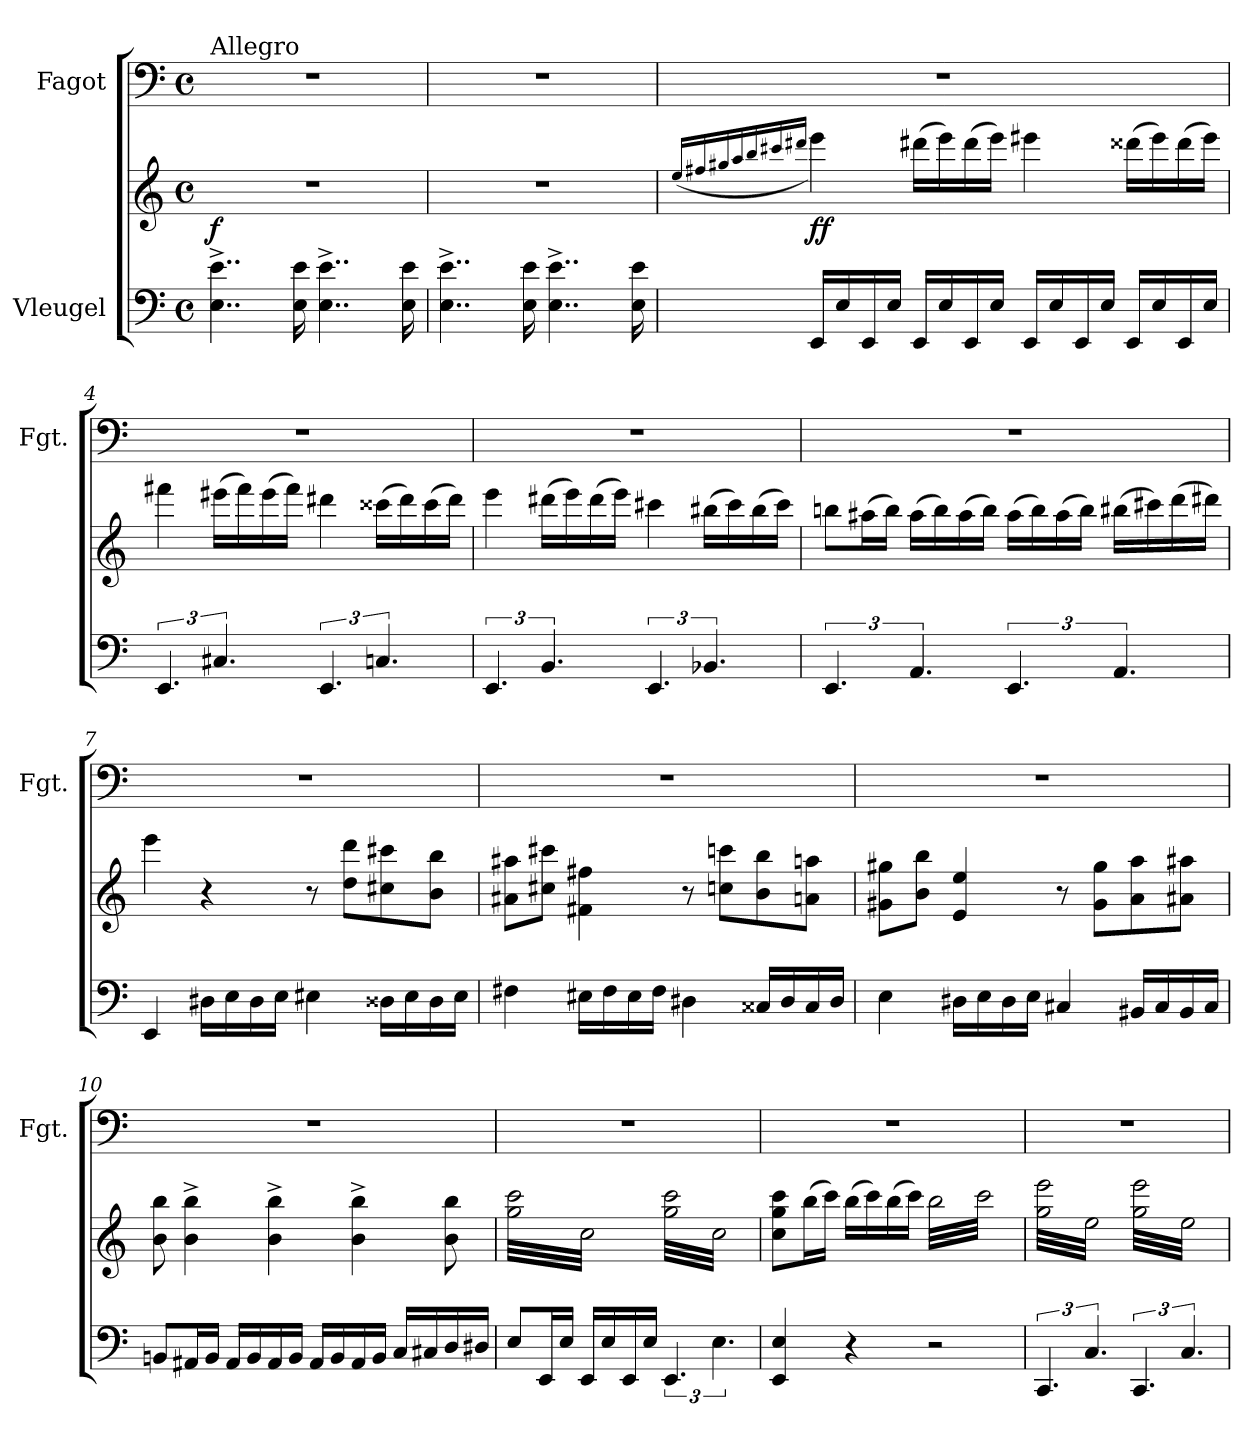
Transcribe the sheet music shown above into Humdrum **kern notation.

**kern	**kern	**dynam	**kern
*part2	*part2	*part2	*part1
*staff3	*staff2	*staff2/3	*staff1
*I"Vleugel	*	*	*I"Fagot
*	*	*	*I'Fgt.
*clefF4	*clefG2	*	*clefF4
*k[]	*k[]	*	*k[]
*M4/4	*M4/4	*	*M4/4
*met(c)	*met(c)	*	*met(c)
*MM160	*MM160	*	*MM160
=1	=1	=1	=1
!	!	!	!LO:TX:a:t=Allegro
!	!	!LO:DY:b	!
4..E\^ 4..e\^	1r	f	1r
16E\ 16e\	.	.	.
4..E\^ 4..e\^	.	.	.
16E\ 16e\	.	.	.
=2	=2	=2	=2
4..E\^ 4..e\^	1r	.	1r
16E\ 16e\	.	.	.
4..E\^ 4..e\^	.	.	.
16E\ 16e\	.	.	.
!!LO:LB:g=z
=3	=3	=3	=3
.	(16qee/LL	.	.
.	16qff#X/	.	.
.	16qgg#X/	.	.
.	16qaa/	.	.
.	16qbb/	.	.
.	16qccc#X/	.	.
.	16qddd#X/JJ	.	.
!	!	!LO:DY:b	!
16EE/LL	4eee\)	ff	1r
16E/	.	.	.
16EE/	.	.	.
16E/JJ	.	.	.
16EE/LL	(16ddd#X\LL	.	.
16E/	16eee\)	.	.
16EE/	(16ddd#\	.	.
16E/JJ	16eee\JJ)	.	.
16EE/LL	4eee#X\	.	.
16E/	.	.	.
16EE/	.	.	.
16E/JJ	.	.	.
16EE/LL	(16ddd##X\LL	.	.
16E/	16eee#\)	.	.
16EE/	(16ddd##\	.	.
16E/JJ	16eee#\JJ)	.	.
=4	=4	=4	=4
6.EE/	4fff#X\	.	1r
6.C#X/	(16eee#X\LL	.	.
.	16fff#\)	.	.
.	(16eee#\	.	.
.	16fff#\JJ)	.	.
6.EE/	4ddd#X\	.	.
6.Cn/	(16ccc##X\LL	.	.
.	16ddd#\)	.	.
.	(16ccc##\	.	.
.	16ddd#\JJ)	.	.
!!LO:LB:g=z
=5	=5	=5	=5
6.EE/	4eee\	.	1r
6.BB/	(16ddd#X\LL	.	.
.	16eee\)	.	.
.	(16ddd#\	.	.
.	16eee\JJ)	.	.
6.EE/	4ccc#X\	.	.
6.BB-X/	(16bb#X\LL	.	.
.	16ccc#\)	.	.
.	(16bb#\	.	.
.	16ccc#\JJ)	.	.
=6	=6	=6	=6
6.EE/	8bbn\L	.	1r
.	(16aa#X\L	.	.
.	16bb\JJ)	.	.
6.AA/	(16aa#\LL	.	.
.	16bb\)	.	.
.	(16aa#\	.	.
.	16bb\JJ)	.	.
6.EE/	(16aa#\LL	.	.
.	16bb\)	.	.
.	(16aa#\	.	.
.	16bb\JJ)	.	.
6.AA/	(16bb#X\LL	.	.
.	16ccc#X\)	.	.
.	(16ddd\	.	.
.	16ddd#X\JJ)	.	.
!!LO:PB:g=z
=7	=7	=7	=7
4EE/	4eee\	.	1r
16D#X\LL	4r	.	.
16E\	.	.	.
16D#\	.	.	.
16E\JJ	.	.	.
4E#X\	8r	.	.
.	8dd\ 8ddd\L	.	.
16D##X\LL	8cc#X\ 8ccc#X\	.	.
16E#\	.	.	.
16D##\	8b\ 8bb\J	.	.
16E#\JJ	.	.	.
=8	=8	=8	=8
4F#X\	8a#X\ 8aa#X\L	.	1r
.	8cc#X\ 8ccc#X\J	.	.
16E#X\LL	4f#X\ 4ff#X\	.	.
16F#\	.	.	.
16E#\	.	.	.
16F#\JJ	.	.	.
4D#X\	8r	.	.
.	8ccn\ 8cccn\L	.	.
16C##X/LL	8b\ 8bb\	.	.
16D#/	.	.	.
16C##/	8an\ 8aan\J	.	.
16D#/JJ	.	.	.
=9	=9	=9	=9
4E\	8g#X\ 8gg#X\L	.	1r
.	8b\ 8bb\J	.	.
16D#X\LL	4e/ 4ee/	.	.
16E\	.	.	.
16D#\	.	.	.
16E\JJ	.	.	.
4C#X/	8r	.	.
.	8g#\ 8gg#\L	.	.
16BB#X/LL	8a\ 8aa\	.	.
16C#/	.	.	.
16BB#/	8a#X\ 8aa#X\J	.	.
16C#/JJ	.	.	.
!!LO:LB:g=z
=10	=10	=10	=10
8BBn/L	8b\ 8bb\	.	1r
16AA#X/L	4b\^ 4bb\^	.	.
16BB/JJ	.	.	.
16AA#/LL	.	.	.
16BB/	.	.	.
16AA#/	4b\^ 4bb\^	.	.
16BB/JJ	.	.	.
16AA#/LL	.	.	.
16BB/	.	.	.
16AA#/	4b\^ 4bb\^	.	.
16BB/JJ	.	.	.
16C/LL	.	.	.
16C#X/	.	.	.
16D/	8b\ 8bb\	.	.
16D#X/JJ	.	.	.
=11	=11	=11	=11
*	*tremolo	*	*
8E/L	32gg\ 32ccc\LLL	.	1r
.	32cc\	.	.
.	32gg\ 32ccc\	.	.
.	32cc\	.	.
16EE/L	32gg\ 32ccc\	.	.
.	32cc\	.	.
16E/JJ	32gg\ 32ccc\	.	.
.	32cc\	.	.
16EE/LL	32gg\ 32ccc\	.	.
.	32cc\	.	.
16E/	32gg\ 32ccc\	.	.
.	32cc\	.	.
16EE/	32gg\ 32ccc\	.	.
.	32cc\	.	.
16E/JJ	32gg\ 32ccc\	.	.
.	32cc\JJJ	.	.
6.EE/	32gg\ 32ccc\LLL	.	.
.	32cc\	.	.
.	32gg\ 32ccc\	.	.
.	32cc\	.	.
.	32gg\ 32ccc\	.	.
.	32cc\	.	.
.	32gg\ 32ccc\	.	.
.	32cc\	.	.
6.E\	32gg\ 32ccc\	.	.
.	32cc\	.	.
.	32gg\ 32ccc\	.	.
.	32cc\	.	.
.	32gg\ 32ccc\	.	.
.	32cc\	.	.
.	32gg\ 32ccc\	.	.
.	32cc\JJJ	.	.
*	*Xtremolo	*	*
=12	=12	=12	=12
4EE/ 4E/	8cc\ 8gg\ 8ccc\L	.	1r
.	.	.	.
.	.	.	.
.	.	.	.
.	(16bb\L	.	.
.	.	.	.
.	16ccc\JJ)	.	.
.	.	.	.
4r	(16bb\LL	.	.
.	16ccc\)	.	.
.	(16bb\	.	.
.	16ccc\JJ)	.	.
*	*tremolo	*	*
2r	(32bb\LLL	.	.
.	32ccc\)	.	.
.	32bb\	.	.
.	32ccc\)	.	.
.	32bb\	.	.
.	32ccc\)	.	.
.	32bb\	.	.
.	32ccc\)	.	.
.	32bb\	.	.
.	32ccc\)	.	.
.	32bb\	.	.
.	32ccc\)	.	.
.	32bb\	.	.
.	32ccc\)	.	.
.	32bb\	.	.
.	32ccc\)JJJ	.	.
!!LO:LB:g=z
=13	=13	=13	=13
6.CC/	32gg\ 32eee\LLL	.	1r
.	32ee\	.	.
.	32gg\ 32eee\	.	.
.	32ee\	.	.
.	32gg\ 32eee\	.	.
.	32ee\	.	.
.	32gg\ 32eee\	.	.
.	32ee\	.	.
6.C/	32gg\ 32eee\	.	.
.	32ee\	.	.
.	32gg\ 32eee\	.	.
.	32ee\	.	.
.	32gg\ 32eee\	.	.
.	32ee\	.	.
.	32gg\ 32eee\	.	.
.	32ee\JJJ	.	.
6.CC/	32gg\ 32eee\LLL	.	.
.	32ee\	.	.
.	32gg\ 32eee\	.	.
.	32ee\	.	.
.	32gg\ 32eee\	.	.
.	32ee\	.	.
.	32gg\ 32eee\	.	.
.	32ee\	.	.
6.C/	32gg\ 32eee\	.	.
.	32ee\	.	.
.	32gg\ 32eee\	.	.
.	32ee\	.	.
.	32gg\ 32eee\	.	.
.	32ee\	.	.
.	32gg\ 32eee\	.	.
.	32ee\JJJ	.	.
*	*Xtremolo	*	*
.	.	.	.
.	.	.	.
.	.	.	.
.	.	.	.
.	.	.	.
.	.	.	.
.	.	.	.
.	.	.	.
=	=	=	=
*-	*-	*-	*-
